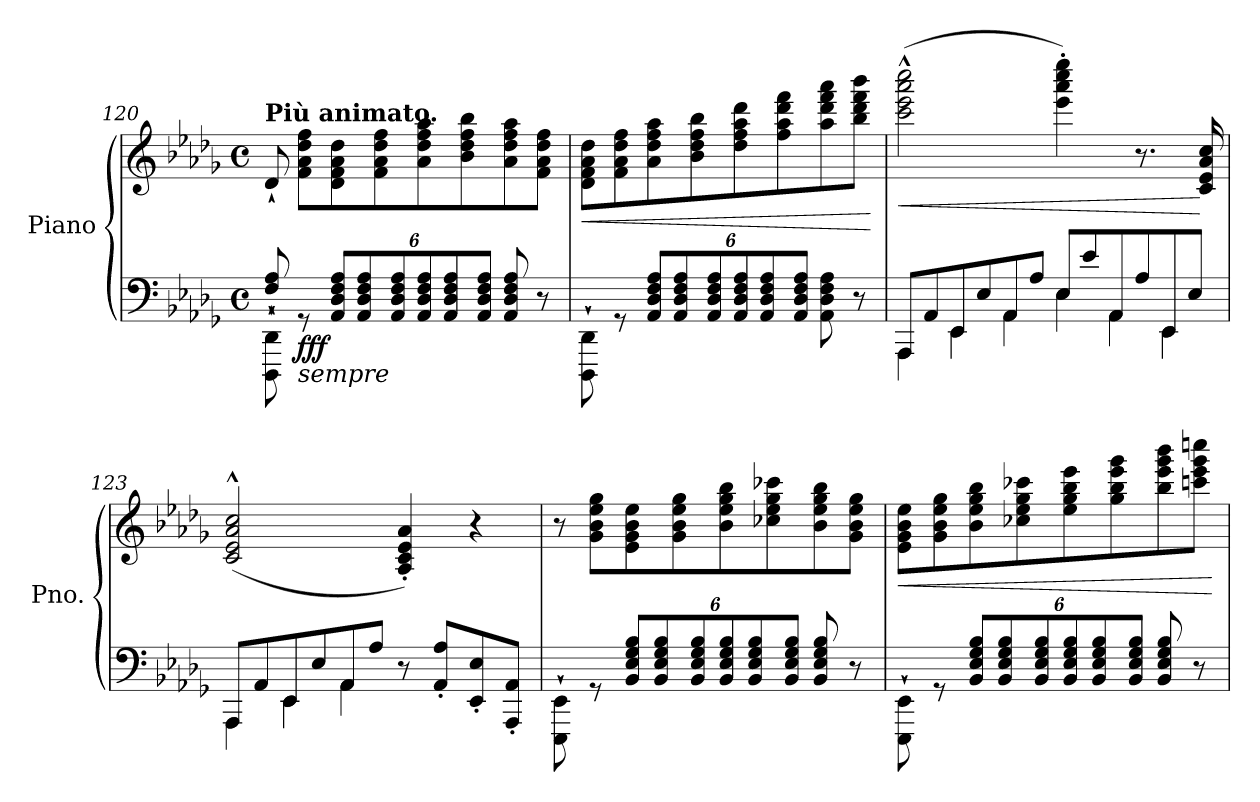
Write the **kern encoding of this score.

**kern	**kern	**dynam
*part1	*part1	*part1
*staff2	*staff1	*staff1/2
*I"Piano	*	*
*I'Pno.	*	*
*clefF4	*clefG2	*
*k[b-e-a-d-g-]	*k[b-e-a-d-g-]	*
*M4/4	*M4/4	*
*met(c)	*met(c)	*
=120	=120	=120
*^	*	*
!	!	!LO:TX:a:B:t=Più animato.	!
8DDD-\` 8DD-\`	8F/` 8A-/`	8d-`/	.
!LO:TX:b:i:t=sempre	!	!	!
!	!	!	!LO:DY:b=2
8rGG	2..ryy	8f\ 8a-\ 8dd-\ 8ff\L	fff
*Xbrackettup	*	*	*
12AA-/ 12D-/ 12F/ 12A-/L	.	8d-\ 8f\ 8a-\ 8dd-\	.
12AA-/ 12D-/ 12F/ 12A-/	.	.	.
.	.	8f\ 8a-\ 8dd-\ 8ff\	.
12AA-/ 12D-/ 12F/ 12A-/	.	.	.
12AA-/ 12D-/ 12F/ 12A-/	.	8a-\ 8dd-\ 8ff\ 8aa-\	.
12AA-/ 12D-/ 12F/ 12A-/	.	.	.
.	.	8b-\ 8dd-\ 8ff\ 8bb-\	.
12AA-/ 12D-/ 12F/ 12A-/J	.	.	.
8AA-/ 8D-/ 8F/ 8A-/	.	8a-\ 8dd-\ 8ff\ 8aa-\	.
8r	.	8f\ 8a-\ 8dd-\ 8ff\J	.
*v	*v	*	*
!!LO:LB:g=z
=121	=121	=121
!	!	!LO:HP:b
8DDD-\` 8DD-\`	8d-\ 8f\ 8a-\ 8dd-\L	<
8rGG	8f\ 8a-\ 8dd-\ 8ff\	.
12AA-/ 12D-/ 12F/ 12A-/L	8a-\ 8dd-\ 8ff\ 8aa-\	.
12AA-/ 12D-/ 12F/ 12A-/	.	.
.	8b-\ 8dd-\ 8ff\ 8bb-\	.
12AA-/ 12D-/ 12F/ 12A-/	.	.
12AA-/ 12D-/ 12F/ 12A-/	8dd-\ 8ff\ 8aa-\ 8ddd-\	.
12AA-/ 12D-/ 12F/ 12A-/	.	.
.	8ff\ 8aa-\ 8ddd-\ 8fff\	.
12AA-/ 12D-/ 12F/ 12A-/J	.	.
8AA-\ 8D-\ 8F\ 8A-\	8aa-\ 8ddd-\ 8fff\ 8aaa-\	.
8r	8bb-\ 8ddd-\ 8fff\ 8bbb-\J	.
.	.	[
!!LO:LB:g=z
=122	=122	=122
*Xtuplet	*	*
*^	*	*
!	!	!	!LO:HP:b
12AAA-/L	6AAA-\	(>2ccc\^^ 2eee-\^^ 2aaa-\^^ 2cccc\^^	<
12AA-/	.	.	.
12EE-/	6EE-\	.	.
12E-/	.	.	.
12AA-/	6AA-\	.	.
12A-/J	.	.	.
12E-/L	6E-\	4eee-\' 4aaa-\' 4cccc\' 4eeee-\')	.
12e-/	.	.	.
12AA-/	6AA-\	.	.
12A-/	.	8.r	.
12EE-/	6EE-\	.	.
12E-/J	.	.	.
.	.	16c/ 16e-/ 16a-/ 16cc/	[
=123	=123	=123	=123
12AAA-/L	6AAA-\	(<2c/^^ 2e-/^^ 2a-/^^ 2cc/^^	.
12AA-/	.	.	.
12EE-/	6EE-\	.	.
12E-/	.	.	.
12AA-/	6AA-\	.	.
12A-/J	.	.	.
8r	2ryy	4A-/' 4c/' 4e-/' 4a-/')	.
8AA-/' 8A-/'L	.	.	.
8EE-/' 8E-/'	.	4r	.
8AAA-/' 8AA-/'J	.	.	.
*v	*v	*	*
=124	=124	=124
8EEE-\` 8EE-\`	8r	.
8rGG	8g-\ 8b-\ 8ee-\ 8gg-\L	.
*tuplet	*	*
12BB-/ 12E-/ 12G-/ 12B-/L	8e-\ 8g-\ 8b-\ 8ee-\	.
12BB-/ 12E-/ 12G-/ 12B-/	.	.
.	8g-\ 8b-\ 8ee-\ 8gg-\	.
12BB-/ 12E-/ 12G-/ 12B-/	.	.
12BB-/ 12E-/ 12G-/ 12B-/	8b-\ 8ee-\ 8gg-\ 8bb-\	.
12BB-/ 12E-/ 12G-/ 12B-/	.	.
.	8cc-X\ 8ee-\ 8gg-\ 8ccc-X\	.
12BB-/ 12E-/ 12G-/ 12B-/J	.	.
8BB-/ 8E-/ 8G-/ 8B-/	8b-\ 8ee-\ 8gg-\ 8bb-\	.
8r	8g-\ 8b-\ 8ee-\ 8gg-\J	.
!!LO:LB:g=z
=125	=125	=125
!	!	!LO:HP:b
8EEE-\` 8EE-\`	8e-\ 8g-\ 8b-\ 8ee-\L	<
8rGG	8g-\ 8b-\ 8ee-\ 8gg-\	.
12BB-/ 12E-/ 12G-/ 12B-/L	8b-\ 8ee-\ 8gg-\ 8bb-\	.
12BB-/ 12E-/ 12G-/ 12B-/	.	.
.	8cc-X\ 8ee-\ 8gg-\ 8ccc-X\	.
12BB-/ 12E-/ 12G-/ 12B-/	.	.
12BB-/ 12E-/ 12G-/ 12B-/	8ee-\ 8gg-\ 8bb-\ 8eee-\	.
12BB-/ 12E-/ 12G-/ 12B-/	.	.
.	8gg-\ 8bb-\ 8eee-\ 8ggg-\	.
12BB-/ 12E-/ 12G-/ 12B-/J	.	.
8BB-/ 8E-/ 8G-/ 8B-/	8bb-\ 8eee-\ 8ggg-\ 8bbb-\	.
8r	8cccn\ 8eee-\ 8ggg-\ 8ccccn\J	.
.	.	[
=	=	=
*-	*-	*-
